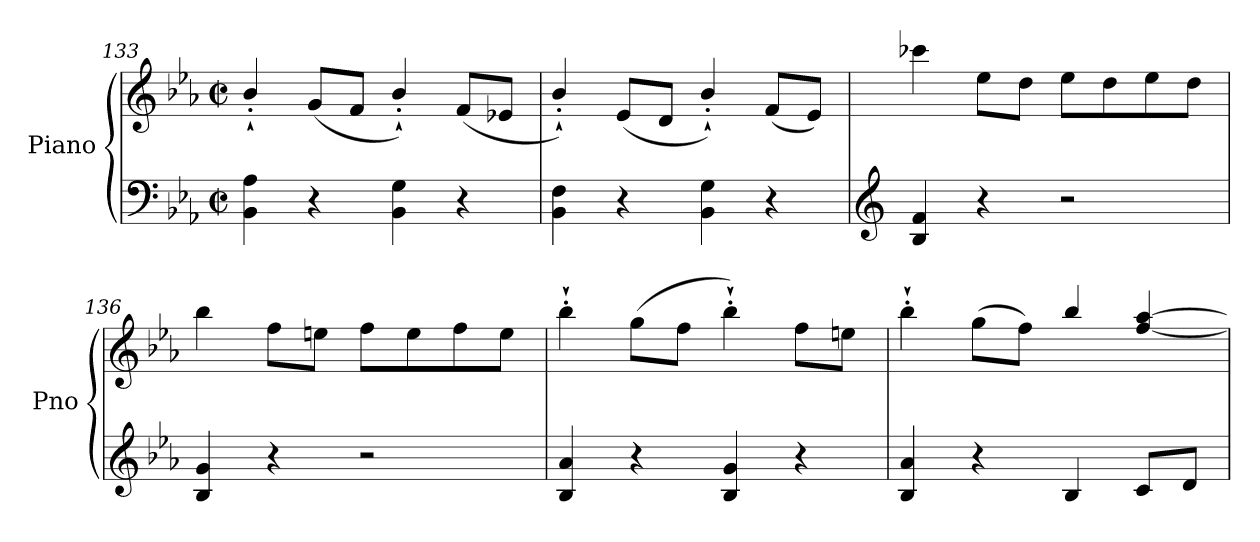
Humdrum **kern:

**kern	**kern
*part1	*part1
*staff2	*staff1
*I"Piano	*
*I'Pno	*
*clefF4	*clefG2
*k[b-e-a-]	*k[b-e-a-]
*E-:	*E-:
*M2/2	*M2/2
*met(c|)	*met(c|)
=133	=133
4BB-\ 4A-\	4b-'`/
4r	(<8g/L
.	8f/J
4BB-\ 4G\	4b-'`/)
4r	(<8f/L
.	8e-X/J
=134	=134
4BB-\ 4F\	4b-'`/)
4r	(<8e-/L
.	8d/J
4BB-\ 4G\	4b-'`/)
4r	(<8f/L
.	8e-/J)
=135	=135
*clefG2	*
4B-/ 4f/	4ccc-X\
4r	8ee-\L
.	8dd\J
2r	8ee-\L
.	8dd\
.	8ee-\
.	8dd\J
=136	=136
4B-/ 4g/	4bb-\
4r	8ff\L
.	8een\J
2r	8ff\L
.	8ee\
.	8ff\
.	8ee\J
=137	=137
4B-/ 4a-/	4bb-'`\
4r	(>8gg\L
.	8ff\J
4B-/ 4g/	4bb-'`\)
4r	8ff\L
.	8een\J
=138	=138
4B-/ 4a-/	4bb-'`\
4r	(>8gg\L
.	8ff\J)
4B-/	4bb-/
8c/L	[4ff/ [4aa-/
8d/J	.
=	=
*-	*-
